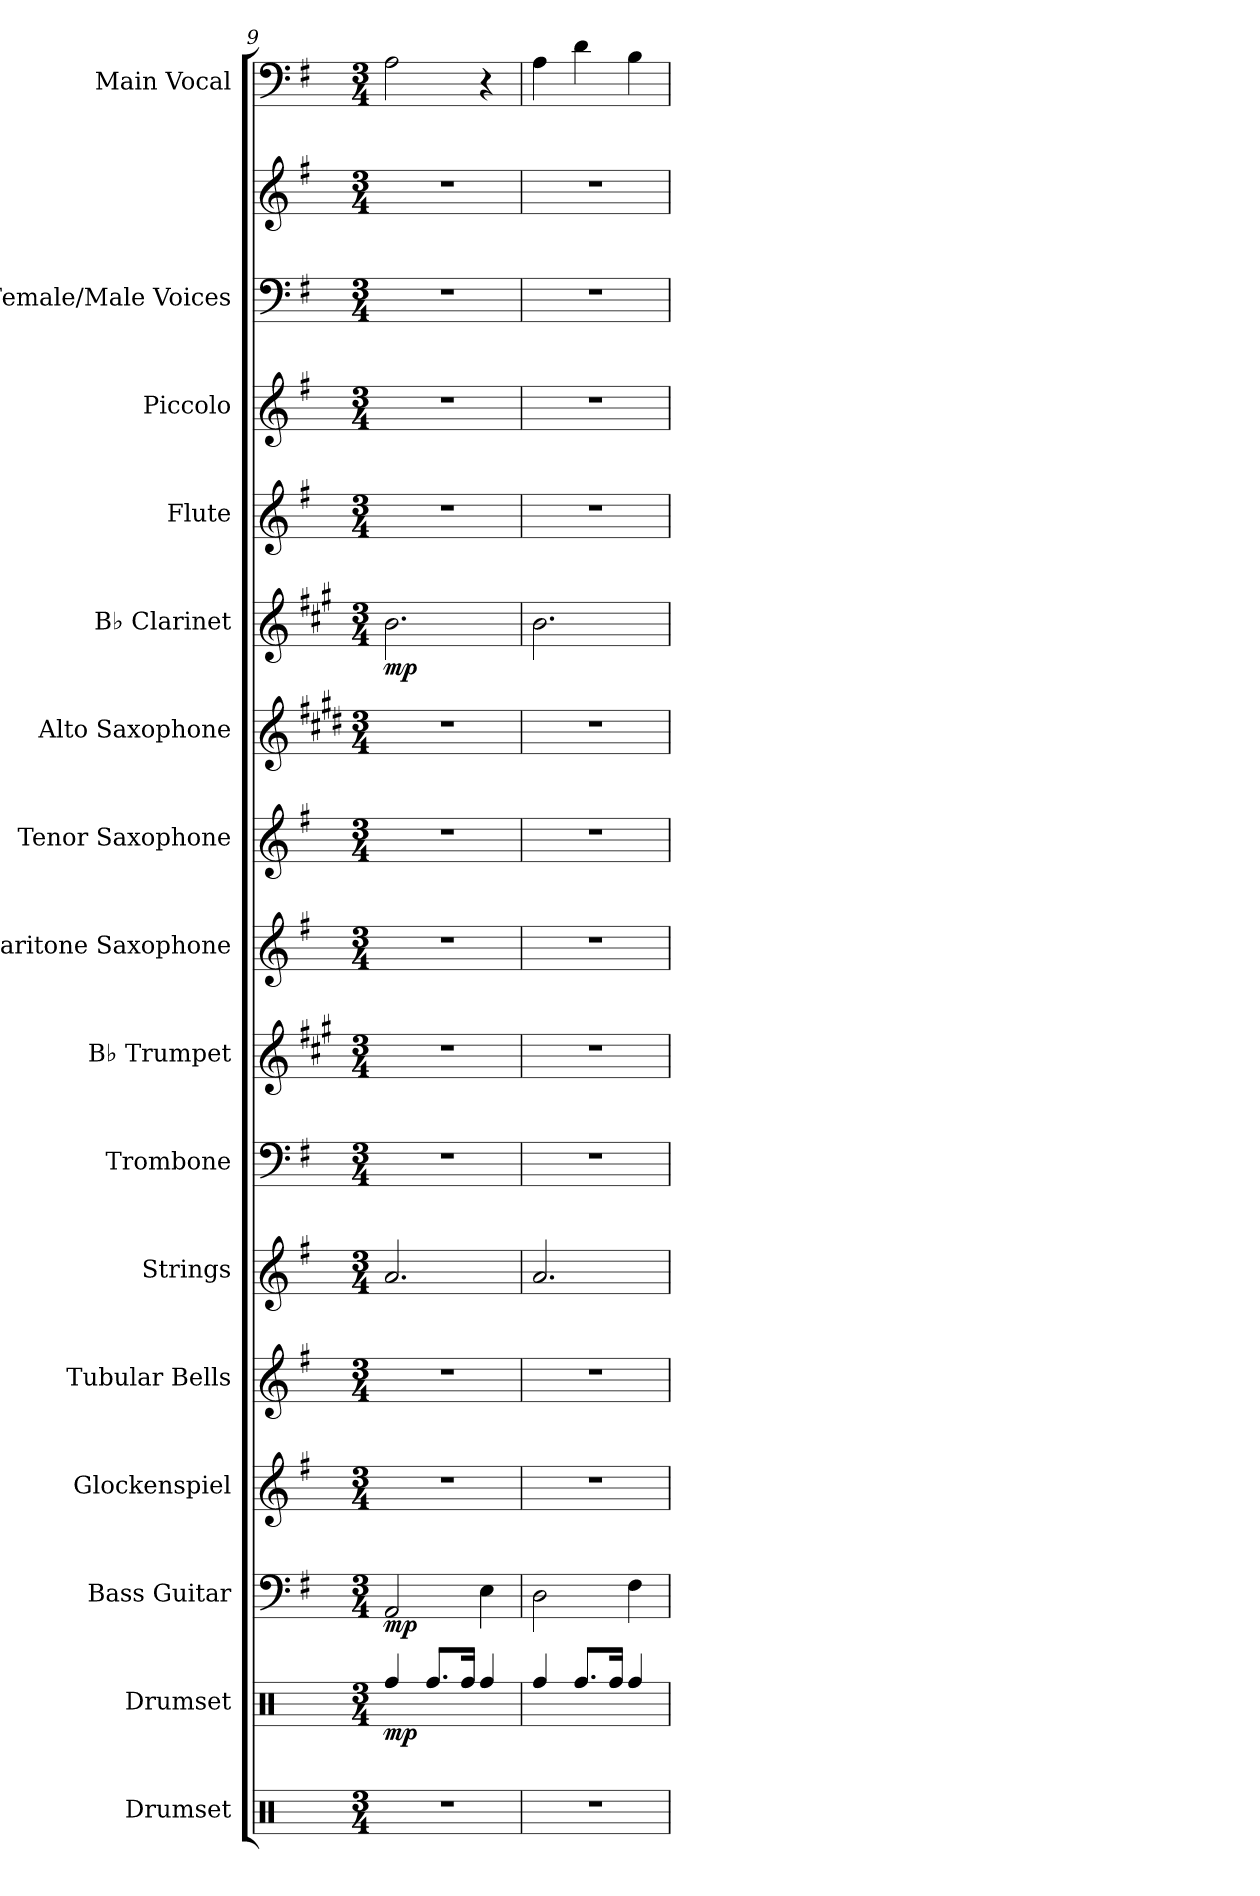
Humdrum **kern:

**kern	**kern	**dynam	**kern	**dynam	**kern	**kern	**kern	**kern	**kern	**kern	**kern	**kern	**kern	**dynam	**kern	**kern	**kern	**kern	**kern
*part16	*part15	*part15	*part14	*part14	*part13	*part12	*part11	*part10	*part9	*part8	*part7	*part6	*part5	*part5	*part4	*part3	*part2	*part2	*part1
*staff17	*staff16	*staff16	*staff15	*staff15	*staff14	*staff13	*staff12	*staff11	*staff10	*staff9	*staff8	*staff7	*staff6	*staff6	*staff5	*staff4	*staff3	*staff2	*staff1
*I"Drumset	*I"Drumset	*	*I"Bass Guitar	*	*I"Glockenspiel	*I"Tubular Bells	*I"Strings	*I"Trombone	*I"B♭ Trumpet	*I"Baritone Saxophone	*I"Tenor Saxophone	*I"Alto Saxophone	*I"B♭ Clarinet	*	*I"Flute	*I"Piccolo	*I"Female/Male Voices	*	*I"Main Vocal
*I'Drs.	*I'Drs.	*	*I'B. Guit.	*	*I'Glk.	*I'Tu. Be.	*I'St.	*I'Tbn.	*I'B♭ Tpt.	*I'Bar. Sax.	*I'T. Sax.	*I'A. Sax.	*I'B♭ Cl.	*	*I'Fl.	*I'Picc.	*I'Voices	*	*I'Main Vcl.
*clefX	*clefX	*	*clefF4	*	*clefG2	*clefG2	*clefG2	*clefF4	*clefG2	*clefG2	*clefG2	*clefG2	*clefG2	*	*clefG2	*clefG2	*clefF4	*clefG2	*clefF4
*	*	*	*ITrd7c12	*	*ITrd-14c-24	*	*	*	*ITrd1c2	*ITrd12c21	*ITrd8c14	*ITrd5c9	*ITrd1c2	*	*	*ITrd-7c-12	*	*	*
*k[]	*k[]	*	*k[f#]	*	*k[f#]	*k[f#]	*k[f#]	*k[f#]	*k[f#]	*k[f#]	*k[f#]	*k[f#]	*k[f#]	*	*k[f#]	*k[f#]	*k[f#]	*k[f#]	*k[f#]
*M3/4	*M3/4	*	*M3/4	*	*M3/4	*M3/4	*M3/4	*M3/4	*M3/4	*M3/4	*M3/4	*M3/4	*M3/4	*	*M3/4	*M3/4	*M3/4	*M3/4	*M3/4
=9	=9	=9	=9	=9	=9	=9	=9	=9	=9	=9	=9	=9	=9	=9	=9	=9	=9	=9	=9
!	!	!LO:DY:b	!	!LO:DY:b	!	!	!	!	!	!	!	!	!	!LO:DY:b	!	!	!	!	!
2.r	4Rff/	mp	2AAA/	mp	2.r	2.r	2.a/	2.r	2.r	2.r	2.r	2.r	2.a\	mp	2.r	2.r	2.r	2.r	2A\
.	8.Rff/L	.	.	.	.	.	.	.	.	.	.	.	.	.	.	.	.	.	.
.	16Rff/Jk	.	.	.	.	.	.	.	.	.	.	.	.	.	.	.	.	.	.
.	4Rff/	.	4EE\	.	.	.	.	.	.	.	.	.	.	.	.	.	.	.	4r
!!LO:PB:g=z
=10	=10	=10	=10	=10	=10	=10	=10	=10	=10	=10	=10	=10	=10	=10	=10	=10	=10	=10	=10
2.r	4Rff/	.	2DD\	.	2.r	2.r	2.a/	2.r	2.r	2.r	2.r	2.r	2.a\	.	2.r	2.r	2.r	2.r	4A\
.	8.Rff/L	.	.	.	.	.	.	.	.	.	.	.	.	.	.	.	.	.	4d\
.	16Rff/Jk	.	.	.	.	.	.	.	.	.	.	.	.	.	.	.	.	.	.
.	4Rff/	.	4FF#\	.	.	.	.	.	.	.	.	.	.	.	.	.	.	.	4B\
=	=	=	=	=	=	=	=	=	=	=	=	=	=	=	=	=	=	=	=
*-	*-	*-	*-	*-	*-	*-	*-	*-	*-	*-	*-	*-	*-	*-	*-	*-	*-	*-	*-
